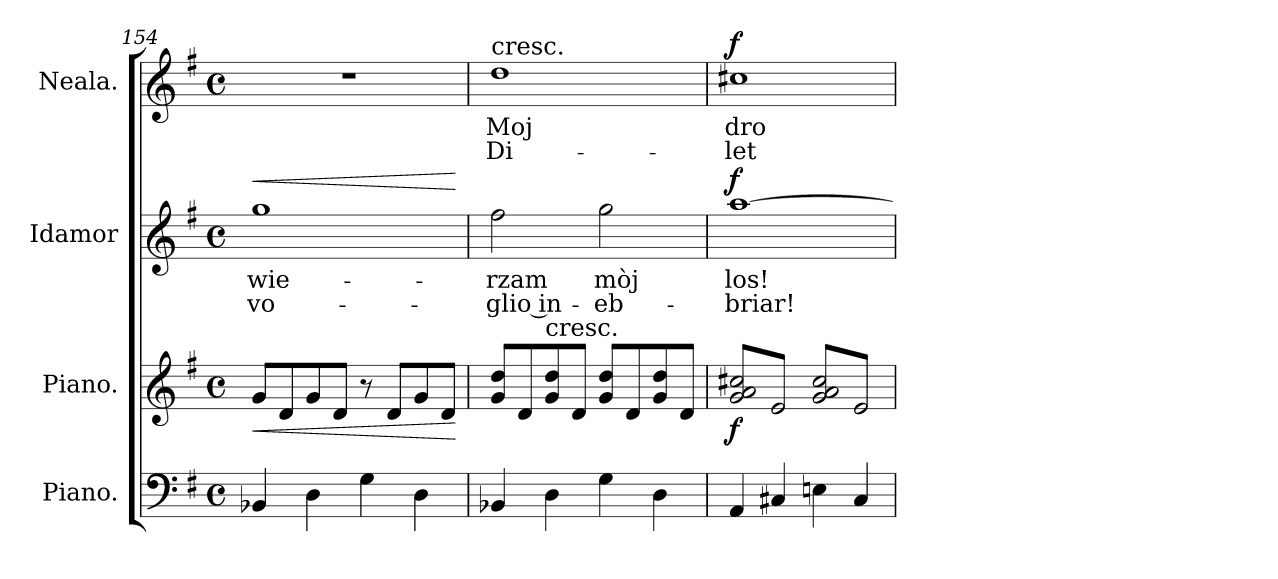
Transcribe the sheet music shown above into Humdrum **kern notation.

**kern	**kern	**dynam	**kern	**text	**text	**dynam	**kern	**text	**text	**dynam
*part4	*part3	*part3	*part2	*part2	*part2	*part2	*part1	*part1	*part1	*part1
*staff4	*staff3	*staff3	*staff2	*staff2	*staff2	*staff2	*staff1	*staff1	*staff1	*staff1
*I"Piano.	*I"Piano.	*	*I"Idamor	*	*	*	*I"Neala.	*	*	*
*	*	*	*I'I.	*	*	*	*I'N.	*	*	*
*clefF4	*clefG2	*	*clefG2	*	*	*	*clefG2	*	*	*
*k[f#]	*k[f#]	*	*k[f#]	*	*	*	*k[f#]	*	*	*
*M4/4	*M4/4	*	*M4/4	*	*	*	*M4/4	*	*	*
*met(c)	*met(c)	*	*met(c)	*	*	*	*met(c)	*	*	*
=154	=154	=154	=154	=154	=154	=154	=154	=154	=154	=154
!	!	!LO:HP:b	!	!	!	!LO:HP:a	!	!	!	!
4BB-X/	8g/L	<	1gg	-wie-	vo-	<	1r	.	.	.
.	8d/	.	.	.	.	.	.	.	.	.
4D\	8g/	.	.	.	.	.	.	.	.	.
.	8d/J	.	.	.	.	.	.	.	.	.
4G\	8r	.	.	.	.	.	.	.	.	.
.	8d/L	.	.	.	.	.	.	.	.	.
4D\	8g/	.	.	.	.	.	.	.	.	.
.	8d/J	.	.	.	.	.	.	.	.	.
.	.	[	.	.	.	[	.	.	.	.
=155	=155	=155	=155	=155	=155	=155	=155	=155	=155	=155
!	!	!	!	!	!	!	!LO:TX:a:t=cresc.	!	!	!
4BB-X/	8g/ 8dd/L	.	2ff#\	-rzam	-glio in-	.	1dd	Moj	Di-	.
.	8d/	.	.	.	.	.	.	.	.	.
!	!LO:TX:t=cresc.	!	!	!	!	!	!	!	!	!
4D\	8g/ 8dd/	.	.	.	.	.	.	.	.	.
.	8d/J	.	.	.	.	.	.	.	.	.
4G\	8g/ 8dd/L	.	2gg\	mòj	-eb-	.	.	.	.	.
.	8d/	.	.	.	.	.	.	.	.	.
4D\	8g/ 8dd/	.	.	.	.	.	.	.	.	.
.	8d/J	.	.	.	.	.	.	.	.	.
=156	=156	=156	=156	=156	=156	=156	=156	=156	=156	=156
!	!	!	!	!	!	!LO:DY:a	!	!	!	!LO:DY:a
*	*tremolo	*	*	*	*	*	*	*	*	*
4AA/	8g/ 8a/ 8cc#X/L	f	[1aa	los!	-briar!	f	1cc#X	dro-	-let-	f
.	8e/	.	.	.	.	.	.	.	.	.
4C#X/	8g/ 8a/ 8cc#X/	.	.	.	.	.	.	.	.	.
.	8e/J	.	.	.	.	.	.	.	.	.
4En\	8g/ 8a/ 8cc#/L	.	.	.	.	.	.	.	.	.
.	8e/	.	.	.	.	.	.	.	.	.
4C#/	8g/ 8a/ 8cc#/	.	.	.	.	.	.	.	.	.
.	8e/J	.	.	.	.	.	.	.	.	.
*	*Xtremolo	*	*	*	*	*	*	*	*	*
.	.	.	.	.	.	.	.	.	.	.
.	.	.	.	.	.	.	.	.	.	.
=	=	=	=	=	=	=	=	=	=	=
*-	*-	*-	*-	*-	*-	*-	*-	*-	*-	*-
